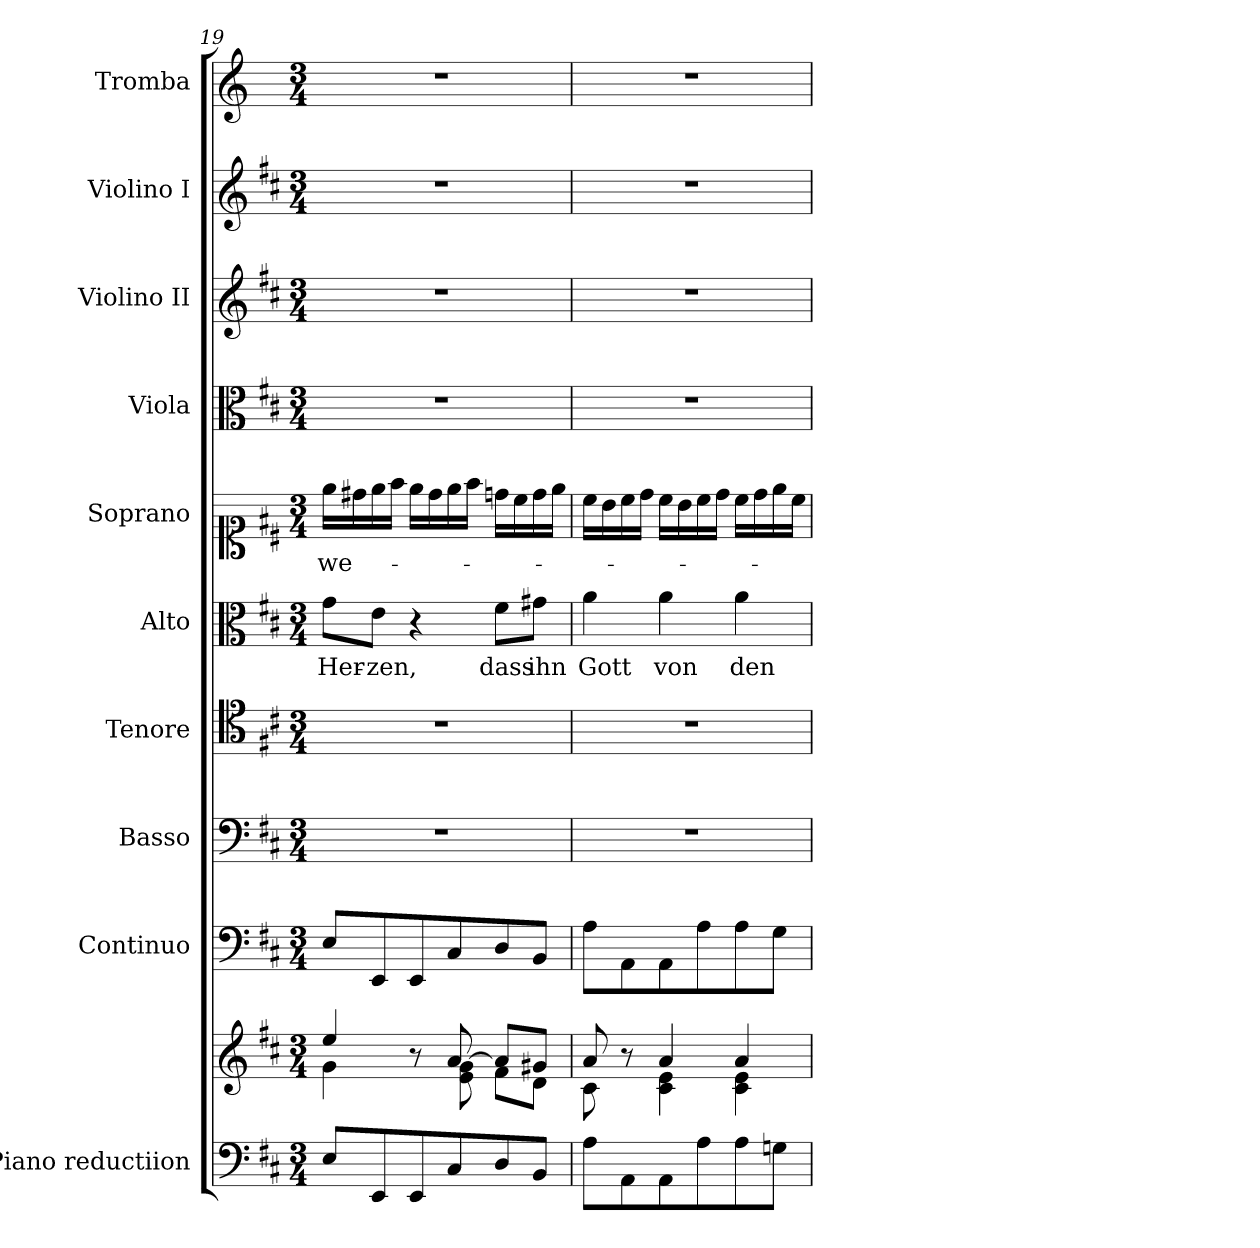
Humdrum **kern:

**kern	**kern	**kern	**kern	**kern	**kern	**text	**kern	**text	**kern	**kern	**kern	**kern
*part10	*part10	*part9	*part8	*part7	*part6	*part6	*part5	*part5	*part4	*part3	*part2	*part1
*staff11	*staff10	*staff9	*staff8	*staff7	*staff6	*staff6	*staff5	*staff5	*staff4	*staff3	*staff2	*staff1
*I"Piano reductiion	*	*I"Continuo	*I"Basso	*I"Tenore	*I"Alto	*	*I"Soprano	*	*I"Viola	*I"Violino II	*I"Violino I	*I"Tromba
*I'Pno	*	*	*	*	*	*	*	*	*I'Vla	*I'Vln	*I'Vln	*
*clefF4	*clefG2	*clefF4	*clefF4	*clefC4	*clefC3	*	*clefC1	*	*clefC3	*clefG2	*clefG2	*clefG2
*	*	*	*	*	*	*	*	*	*	*	*	*ITrd-1c-2
*k[f#c#]	*k[f#c#]	*k[f#c#]	*k[f#c#]	*k[f#c#]	*k[f#c#]	*	*k[f#c#]	*	*k[f#c#]	*k[f#c#]	*k[f#c#]	*k[f#c#]
*M3/4	*M3/4	*M3/4	*M3/4	*M3/4	*M3/4	*	*M3/4	*	*M3/4	*M3/4	*M3/4	*M3/4
=19	=19	=19	=19	=19	=19	=19	=19	=19	=19	=19	=19	=19
*	*^	*	*	*	*	*	*	*	*	*	*	*
!	!	!	!	!	!	!	!LO:LY:b	!	!LO:LY:b	!	!	!	!
8E/L	4ee/	4g\	8E/L	2.r	2.r	8g\L	Her-	16ee\LL	-we-	2.r	2.r	2.r	2.r
.	.	.	.	.	.	.	.	16dd#X\	.	.	.	.	.
!	!	!	!	!	!	!	!LO:LY:b	!	!	!	!	!	!
8EE/	.	.	8EE/	.	.	8e\J	-zen,	16ee\	.	.	.	.	.
.	.	.	.	.	.	.	.	16ff#\JJ	.	.	.	.	.
8EE/	8r	8ryy	8EE/	.	.	4r	.	16ee\LL	.	.	.	.	.
.	.	.	.	.	.	.	.	16dd#\	.	.	.	.	.
8C#/	[8a/	8e\ 8g\	8C#/	.	.	.	.	16ee\	.	.	.	.	.
.	.	.	.	.	.	.	.	16ff#\JJ	.	.	.	.	.
!	!	!	!	!	!	!	!LO:LY:b	!	!	!	!	!	!
8D/	8a/L]	8f#\L	8D/	.	.	8f#\L	dass	16ddn\LL	.	.	.	.	.
.	.	.	.	.	.	.	.	16cc#\	.	.	.	.	.
!	!	!	!	!	!	!	!LO:LY:b	!	!	!	!	!	!
8BB/J	8g#X/J	8d\J	8BB/J	.	.	8g#X\J	ihn	16dd\	.	.	.	.	.
.	.	.	.	.	.	.	.	16ee\JJ	.	.	.	.	.
=20	=20	=20	=20	=20	=20	=20	=20	=20	=20	=20	=20	=20	=20
!	!	!	!	!	!	!	!LO:LY:b	!	!	!	!	!	!
8A\L	8a/	8c#\	8A\L	2.r	2.r	4a\	Gott	16cc#\LL	.	2.r	2.r	2.r	2.r
.	.	.	.	.	.	.	.	16b\	.	.	.	.	.
8AA\	8r	8ryy	8AA\	.	.	.	.	16cc#\	.	.	.	.	.
.	.	.	.	.	.	.	.	16dd\JJ	.	.	.	.	.
!	!	!	!	!	!	!	!LO:LY:b	!	!	!	!	!	!
8AA\	4a/	4c#\ 4e\	8AA\	.	.	4a\	von	16cc#\LL	.	.	.	.	.
.	.	.	.	.	.	.	.	16b\	.	.	.	.	.
8A\	.	.	8A\	.	.	.	.	16cc#\	.	.	.	.	.
.	.	.	.	.	.	.	.	16dd\JJ	.	.	.	.	.
!	!	!	!	!	!	!	!LO:LY:b	!	!	!	!	!	!
8A\	4a/	4c#\ 4e\	8A\	.	.	4a\	den	16cc#\LL	.	.	.	.	.
.	.	.	.	.	.	.	.	16dd\	.	.	.	.	.
8Gn\J	.	.	8G\J	.	.	.	.	16ee\	.	.	.	.	.
.	.	.	.	.	.	.	.	16cc#\JJ	.	.	.	.	.
*	*v	*v	*	*	*	*	*	*	*	*	*	*	*
=	=	=	=	=	=	=	=	=	=	=	=	=
*-	*-	*-	*-	*-	*-	*-	*-	*-	*-	*-	*-	*-
